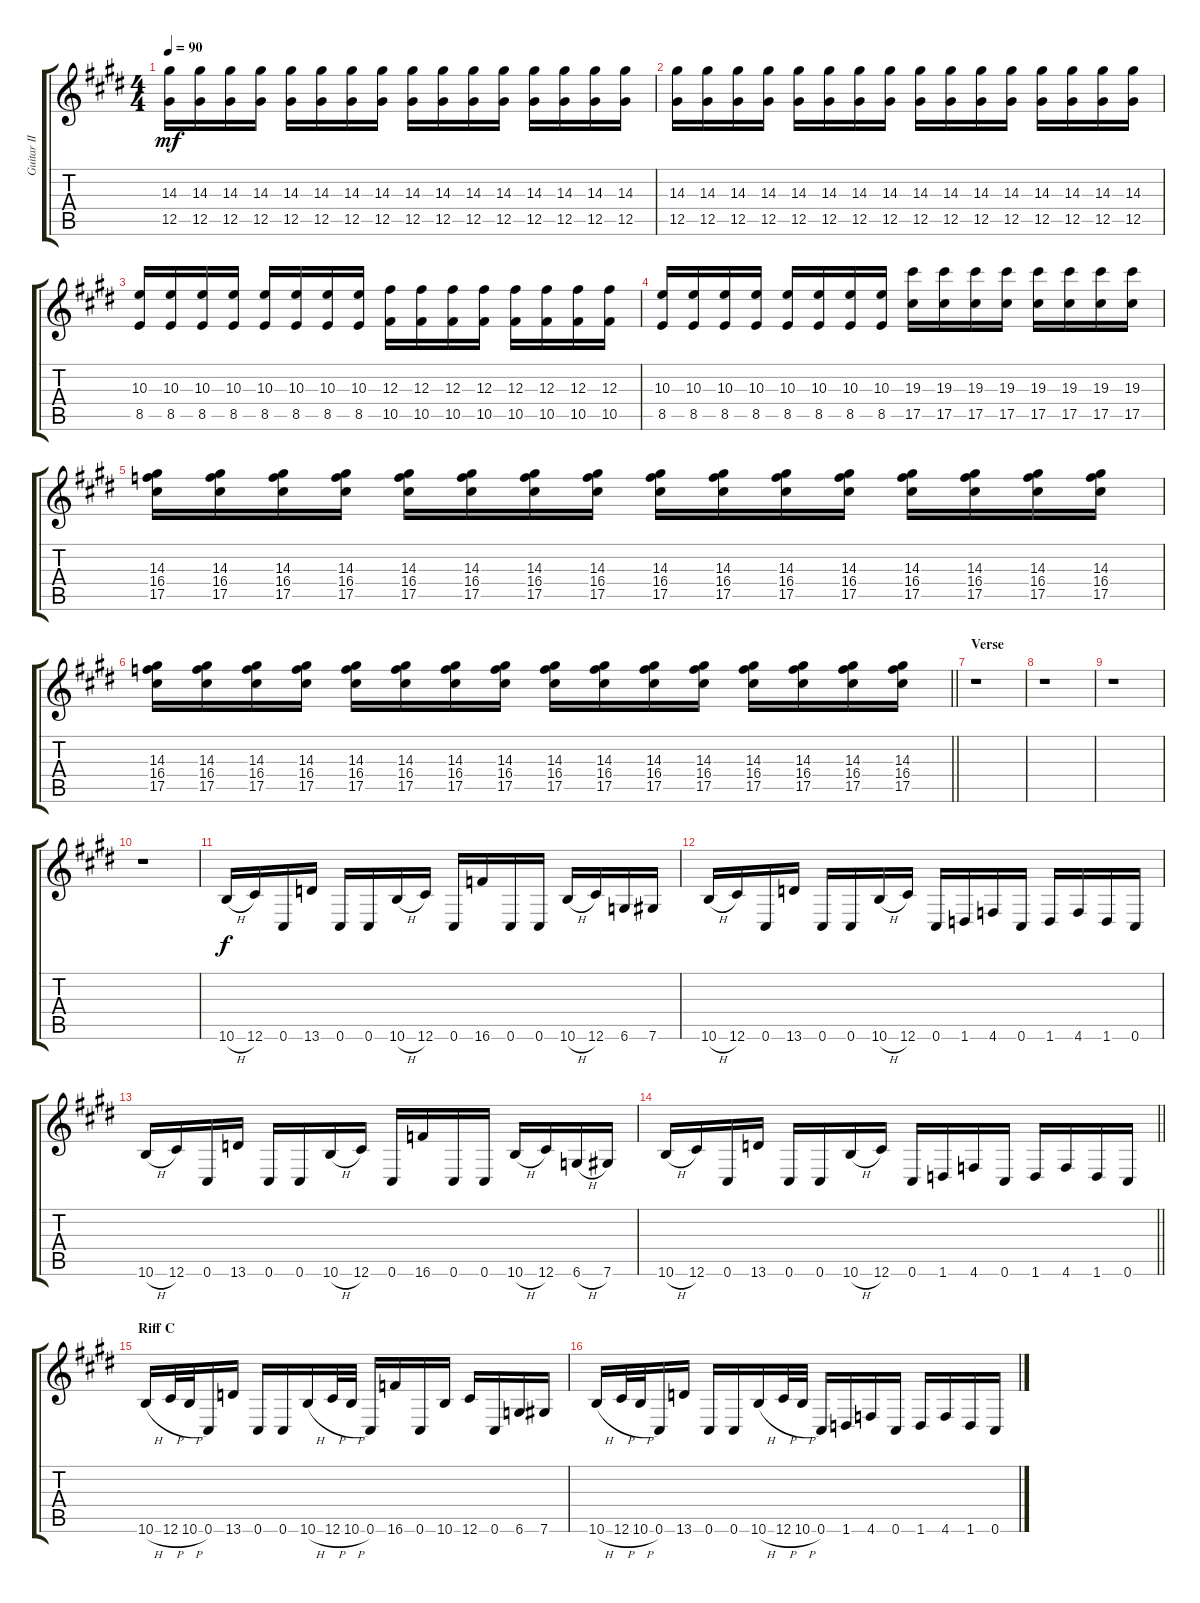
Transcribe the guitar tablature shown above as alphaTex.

\track ("Guitar II" "Guitar II") {instrument distortionguitar}
\staff {score tabs}
\tuning (Eb4 Bb3 Gb3 Db3 Ab2 Db2) {hide}
\ts (4 4)
\tempo 90
\clef g2
\ks c#minor
(14.3 12.5).16{dy mf} (14.3 12.5).16 (14.3 12.5).16 (14.3 12.5).16 (14.3 12.5).16 (14.3 12.5).16 (14.3 12.5).16 (14.3 12.5).16 (14.3 12.5).16 (14.3 12.5).16 (14.3 12.5).16 (14.3 12.5).16 (14.3 12.5).16 (14.3 12.5).16 (14.3 12.5).16 (14.3 12.5).16 |
(14.3 12.5).16 (14.3 12.5).16 (14.3 12.5).16 (14.3 12.5).16 (14.3 12.5).16 (14.3 12.5).16 (14.3 12.5).16 (14.3 12.5).16 (14.3 12.5).16 (14.3 12.5).16 (14.3 12.5).16 (14.3 12.5).16 (14.3 12.5).16 (14.3 12.5).16 (14.3 12.5).16 (14.3 12.5).16 |
(10.3 8.5).16 (10.3 8.5).16 (10.3 8.5).16 (10.3 8.5).16 (10.3 8.5).16 (10.3 8.5).16 (10.3 8.5).16 (10.3 8.5).16 (12.3 10.5).16 (12.3 10.5).16 (12.3 10.5).16 (12.3 10.5).16 (12.3 10.5).16 (12.3 10.5).16 (12.3 10.5).16 (12.3 10.5).16 |
(10.3 8.5).16 (10.3 8.5).16 (10.3 8.5).16 (10.3 8.5).16 (10.3 8.5).16 (10.3 8.5).16 (10.3 8.5).16 (10.3 8.5).16 (19.3 17.5).16 (19.3 17.5).16 (19.3 17.5).16 (19.3 17.5).16 (19.3 17.5).16 (19.3 17.5).16 (19.3 17.5).16 (19.3 17.5).16 |
(14.3 16.4 17.5).16{volume 11} (14.3 16.4 17.5).16 (14.3 16.4 17.5).16 (14.3 16.4 17.5).16 (14.3 16.4 17.5).16 (14.3 16.4 17.5).16 (14.3 16.4 17.5).16 (14.3 16.4 17.5).16 (14.3 16.4 17.5).16 (14.3 16.4 17.5).16 (14.3 16.4 17.5).16 (14.3 16.4 17.5).16 (14.3 16.4 17.5).16 (14.3 16.4 17.5).16 (14.3 16.4 17.5).16 (14.3 16.4 17.5).16 |
\barLineRight lightlight
(14.3 16.4 17.5).16 (14.3 16.4 17.5).16 (14.3 16.4 17.5).16 (14.3 16.4 17.5).16 (14.3 16.4 17.5).16 (14.3 16.4 17.5).16 (14.3 16.4 17.5).16 (14.3 16.4 17.5).16 (14.3 16.4 17.5).16 (14.3 16.4 17.5).16 (14.3 16.4 17.5).16 (14.3 16.4 17.5).16 (14.3 16.4 17.5).16 (14.3 16.4 17.5).16 (14.3 16.4 17.5).16 (14.3 16.4 17.5).16 |
\section ("" "Verse")
r.1 |
r.1 |
r.1 |
r.1 |
10.6{h}.16{dy f volume 14 balance 14} 12.6.16 0.6.16 13.6.16 0.6.16 0.6.16 10.6{h}.16 12.6.16 0.6.16 16.6.16 0.6.16 0.6.16 10.6{h}.16 12.6.16 6.6.16 7.6.16 |
10.6{h}.16 12.6.16 0.6.16 13.6.16 0.6.16 0.6.16 10.6{h}.16 12.6.16 0.6.16 1.6.16 4.6.16 0.6.16 1.6.16 4.6.16 1.6.16 0.6.16 |
10.6{h}.16 12.6.16 0.6.16 13.6.16 0.6.16 0.6.16 10.6{h}.16 12.6.16 0.6.16 16.6.16 0.6.16 0.6.16 10.6{h}.16 12.6.16 6.6{h}.16 7.6.16 |
\barLineRight lightlight
10.6{h}.16 12.6.16 0.6.16 13.6.16 0.6.16 0.6.16 10.6{h}.16 12.6.16 0.6.16 1.6.16 4.6.16 0.6.16 1.6.16 4.6.16 1.6.16 0.6.16 |
\section ("" "Riff C")
10.6{h}.16 12.6{h}.32 10.6{h}.32 0.6.16 13.6.16 0.6.16 0.6.16 10.6{h}.16 12.6{h}.32 10.6{h}.32 0.6.16 16.6.16 0.6.16 10.6.16 12.6.16 0.6.16 6.6.16 7.6.16 |
10.6{h}.16 12.6{h}.32 10.6{h}.32 0.6.16 13.6.16 0.6.16 0.6.16 10.6{h}.16 12.6{h}.32 10.6{h}.32 0.6.16 1.6.16 4.6.16 0.6.16 1.6.16 4.6.16 1.6.16 0.6.16
